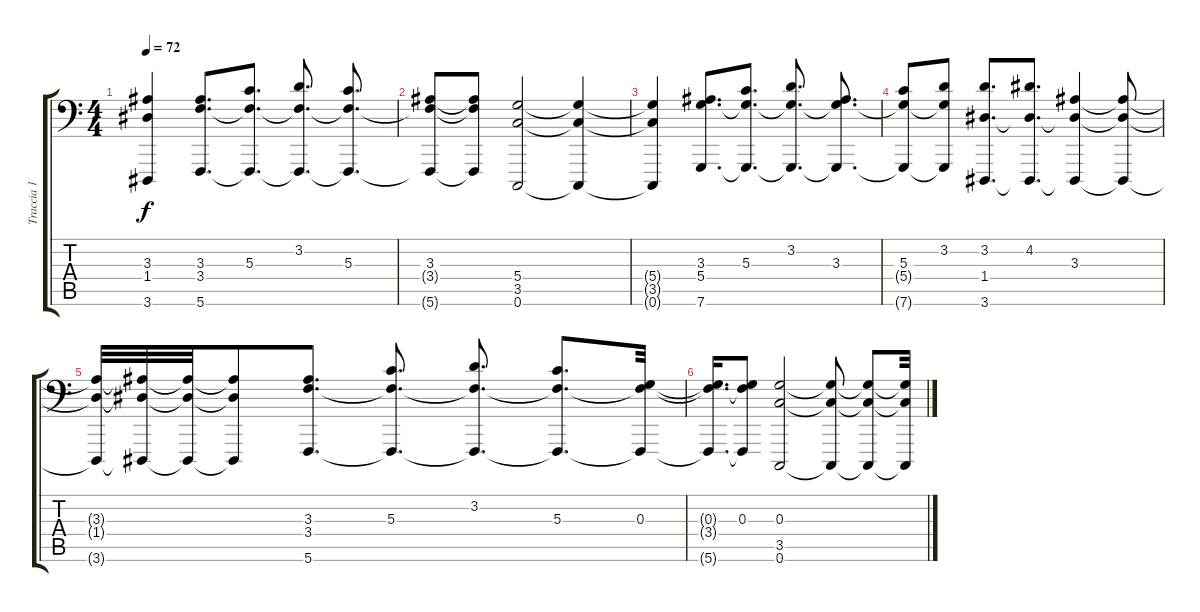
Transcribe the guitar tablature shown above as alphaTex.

\track ("Traccia 1" "Traccia 1") {instrument acousticgrandpiano}
\staff {score tabs}
\tuning (E4 B3 G3 D3 A2 C1) {hide}
\ts (4 4)
\tempo 72
\clef f4
\ks c
(3.3{t} 1.4{t} 3.6{t}).4{dy f} (3.3 3.4 5.6).8{d} (5.3 3.4{t} 5.6{t}).8{d} (3.2 3.4{t} 5.6{t}).8{d} (5.3 3.4{t} 5.6{t}).8{d} |
(3.3 3.4{t} 5.6{t}).8 (3.3{t} 3.4{t} 5.6{t}).8 (5.4 3.5 0.6).2 (5.4{t} 3.5{t} 0.6{t}).4 |
(5.4{t} 3.5{t} 0.6{t}).4 (3.3 5.4 7.6).8{d} (5.3 5.4{t} 7.6{t}).8{d} (3.2 5.4{t} 7.6{t}).8{d} (3.3 5.4{t} 7.6{t}).8{d} |
(5.3 5.4{t} 7.6{t}).8 (3.2 5.4{t} 7.6{t}).8 (3.2 1.4 3.6).8{d} (4.2 1.4{t} 3.6{t}).8{d} (3.3 1.4{t} 3.6{t}).4 (3.3{t} 1.4{t} 3.6{t}).8 |
(3.3{t} 1.4{t} 3.6{t}).32 (3.3{t} 1.4{t} 3.6{t}).32 (3.3{t} 1.4{t} 3.6{t}).32 (3.3{t} 1.4{t} 3.6{t}).8 (3.3 3.4 5.6).8{d} (5.3 3.4{t} 5.6{t}).8{d} (3.2 3.4{t} 5.6{t}).8{d} (5.3 3.4{t} 5.6{t}).8{d} (0.3 3.4{t} 5.6{t}).32 |
(0.3{t} 3.4{t} 5.6{t}).16{d} (0.3 3.4{t} 5.6{t}).8 (0.3 3.5 0.6).2 (0.3{t} 3.5{t} 0.6{t}).8 (0.3{t} 3.5{t} 0.6{t}).8 (0.3{t} 3.5{t} 0.6{t}).32
